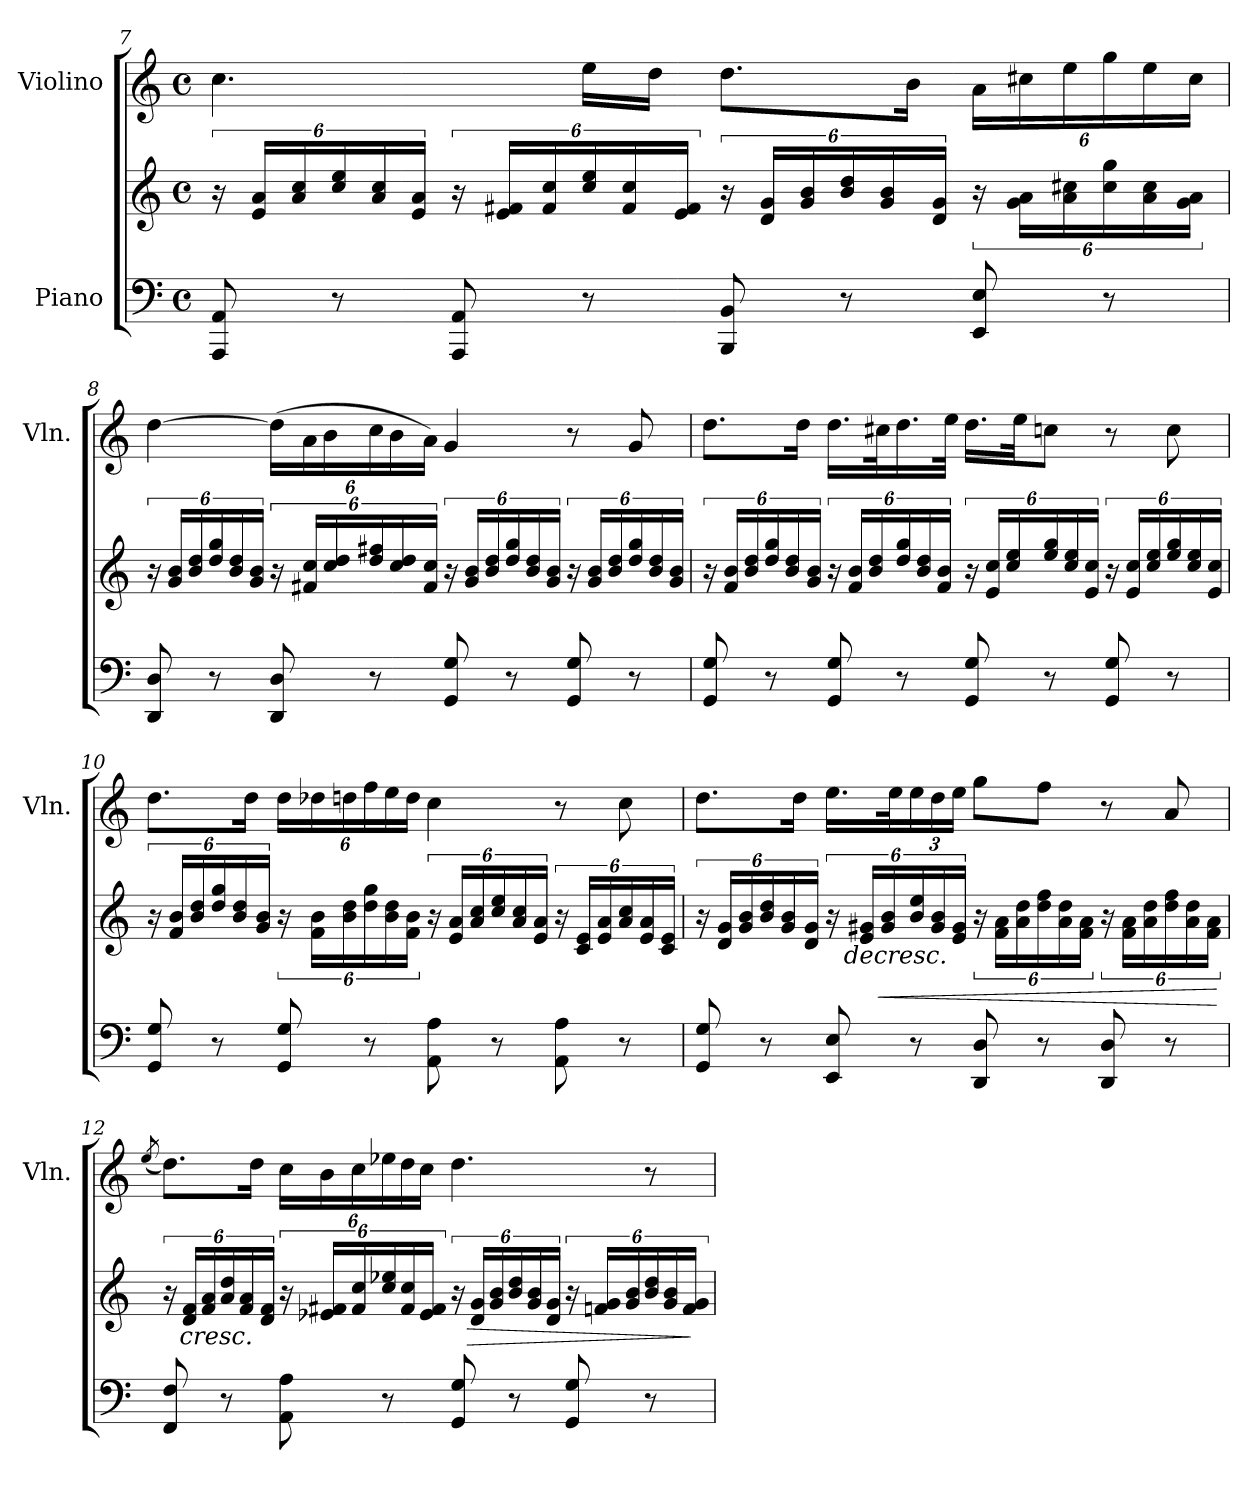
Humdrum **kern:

**kern	**kern	**dynam	**kern
*part2	*part2	*part2	*part1
*staff3	*staff2	*staff2/3	*staff1
*I"Piano	*	*	*I"Violino
*	*	*	*I'Vln.
!!LO:LB:g=z
*clefF4	*clefG2	*	*clefG2
*k[]	*k[]	*	*k[]
*M4/4	*M4/4	*	*M4/4
*met(c)	*met(c)	*	*met(c)
=7	=7	=7	=7
8AAA/ 8AA/	24r	.	4.cc\
.	24e/ 24a/LL	.	.
.	24a/ 24cc/	.	.
8r	24cc/ 24ee/	.	.
.	24a/ 24cc/	.	.
.	24e/ 24a/JJ	.	.
8AAA/ 8AA/	24r	.	.
.	24e/ 24f#X/LL	.	.
.	24f#/ 24cc/	.	.
8r	24cc/ 24ee/	.	16ee\LL
.	24f#/ 24cc/	.	.
.	.	.	16dd\JJ
.	24e/ 24f#/JJ	.	.
8BBB/ 8BB/	24r	.	8.dd\L
.	24d/ 24g/LL	.	.
.	24g/ 24b/	.	.
8r	24b/ 24dd/	.	.
.	24g/ 24b/	.	.
.	.	.	16b\Jk
.	24d/ 24g/JJ	.	.
*	*	*	*Xbrackettup
8EE/ 8E/	24r	.	24a\LL
.	24g\ 24a\LL	.	24cc#X\
.	24a\ 24cc#X\	.	24ee\
8r	24cc#\ 24gg\	.	24gg\
.	24a\ 24cc#\	.	24ee\
.	24g\ 24a\JJ	.	24cc#\JJ
=8	=8	=8	=8
8DD/ 8D/	24r	.	[4dd\
.	24g/ 24b/LL	.	.
.	24b/ 24dd/	.	.
8r	24dd/ 24gg/	.	.
.	24b/ 24dd/	.	.
.	24g/ 24b/JJ	.	.
8DD/ 8D/	24r	.	(>24dd\LL]
.	24f#X/ 24cc/LL	.	24a\
.	24cc/ 24dd/	.	24b\
8r	24dd/ 24ff#X/	.	24cc\
.	24cc/ 24dd/	.	24b\
.	24f#/ 24cc/JJ	.	24a\JJ)
8GG/ 8G/	24r	.	4g/
.	24g/ 24b/LL	.	.
.	24b/ 24dd/	.	.
8r	24dd/ 24gg/	.	.
.	24b/ 24dd/	.	.
.	24g/ 24b/JJ	.	.
8GG/ 8G/	24r	.	8r
.	24g/ 24b/LL	.	.
.	24b/ 24dd/	.	.
8r	24dd/ 24gg/	.	8g/
.	24b/ 24dd/	.	.
.	24g/ 24b/JJ	.	.
!!LO:PB:g=z
=9	=9	=9	=9
8GG/ 8G/	24r	.	8.dd\L
.	24f/ 24b/LL	.	.
.	24b/ 24dd/	.	.
8r	24dd/ 24gg/	.	.
.	24b/ 24dd/	.	.
.	.	.	16dd\Jk
.	24g/ 24b/JJ	.	.
8GG/ 8G/	24r	.	16.dd\LL
.	24f/ 24b/LL	.	.
.	24b/ 24dd/	.	.
.	.	.	32cc#X\K
8r	24dd/ 24gg/	.	16.dd\
.	24b/ 24dd/	.	.
.	24f/ 24b/JJ	.	.
.	.	.	32ee\JJk
8GG/ 8G/	24r	.	16.dd\LL
.	24e/ 24cc/LL	.	.
.	24cc/ 24ee/	.	.
.	.	.	32ee\JK
8r	24ee/ 24gg/	.	8ccn\J
.	24cc/ 24ee/	.	.
.	24e/ 24cc/JJ	.	.
8GG/ 8G/	24r	.	8r
.	24e/ 24cc/LL	.	.
.	24cc/ 24ee/	.	.
8r	24ee/ 24gg/	.	8cc\
.	24cc/ 24ee/	.	.
.	24e/ 24cc/JJ	.	.
=10	=10	=10	=10
8GG/ 8G/	24r	.	8.dd\L
.	24f/ 24b/LL	.	.
.	24b/ 24dd/	.	.
8r	24dd/ 24gg/	.	.
.	24b/ 24dd/	.	.
.	.	.	16dd\Jk
.	24g/ 24b/JJ	.	.
8GG/ 8G/	24r	.	24dd\LL
.	24f\ 24b\LL	.	24dd-X\
.	24b\ 24dd\	.	24ddn\
8r	24dd\ 24gg\	.	24ff\
.	24b\ 24dd\	.	24ee\
.	24f\ 24b\JJ	.	24dd\JJ
8AA\ 8A\	24r	.	4cc\
.	24e/ 24a/LL	.	.
.	24a/ 24cc/	.	.
8r	24cc/ 24ee/	.	.
.	24a/ 24cc/	.	.
.	24e/ 24a/JJ	.	.
8AA\ 8A\	24r	.	8r
.	24c/ 24e/LL	.	.
.	24e/ 24a/	.	.
8r	24a/ 24cc/	.	8cc\
.	24e/ 24a/	.	.
.	24c/ 24e/JJ	.	.
!!LO:LB:g=z
=11	=11	=11	=11
8GG/ 8G/	24r	.	8.dd\L
.	24d/ 24g/LL	.	.
.	24g/ 24b/	.	.
8r	24b/ 24dd/	.	.
.	24g/ 24b/	.	.
.	.	.	16dd\Jk
.	24d/ 24g/JJ	.	.
8EE/ 8E/	24r	.	16.ee\LL
!	!	!LO:HP:b	!
.	24e/ 24g#X/LL	>	.
!	!	!LO:HP:b	!
.	24g#/ 24b/	<	.
.	.	.	32ee\K
8r	24b/ 24ee/	.	24ee\
.	24g#/ 24b/	.	24dd\
.	24e/ 24g#/JJ	.	24ee\JJ
8DD/ 8D/	24r	.	8gg\L
.	24f\ 24a\LL	.	.
.	24a\ 24dd\	.	.
8r	24dd\ 24ff\	.	8ff\J
.	24a\ 24dd\	.	.
.	24f\ 24a\JJ	.	.
8DD/ 8D/	24r	.	8r
.	24f\ 24a\LL	.	.
.	24a\ 24dd\	.	.
8r	24dd\ 24ff\	.	8a/
.	24a\ 24dd\	.	.
.	24f\ 24a\JJ	.	.
.	.	] [	.
=12	=12	=12	=12
.	.	.	(<8qee/
8FF/ 8F/	24r	.	8.dd\L)
!	!	!LO:HP:b	!
.	24d/ 24f/LL	<	.
.	24f/ 24a/	.	.
8r	24a/ 24dd/	.	.
.	24f/ 24a/	.	.
.	.	.	16dd\Jk
.	24d/ 24f/JJ	.	.
8AA\ 8A\	24r	.	24cc\LL
.	24e-X/ 24f#X/LL	.	24b\
.	24f#/ 24cc/	.	24cc\
8r	24cc/ 24ee-X/	.	24ee-X\
.	24f#/ 24cc/	.	24dd\
.	24e-/ 24f#/JJ	.	24cc\JJ
8GG/ 8G/	24r	.	4.dd\
!	!	!LO:HP:b	!
.	24d/ 24g/LL	>	.
.	24g/ 24b/	.	.
8r	24b/ 24dd/	.	.
.	24g/ 24b/	.	.
.	24d/ 24g/JJ	.	.
8GG/ 8G/	24r	.	.
.	24fn/ 24g/LL	.	.
.	24g/ 24b/	.	.
8r	24b/ 24dd/	.	8r
.	24g/ 24b/	.	.
.	24f/ 24g/JJ	.	.
.	.	[ ]	.
=	=	=	=
*-	*-	*-	*-
